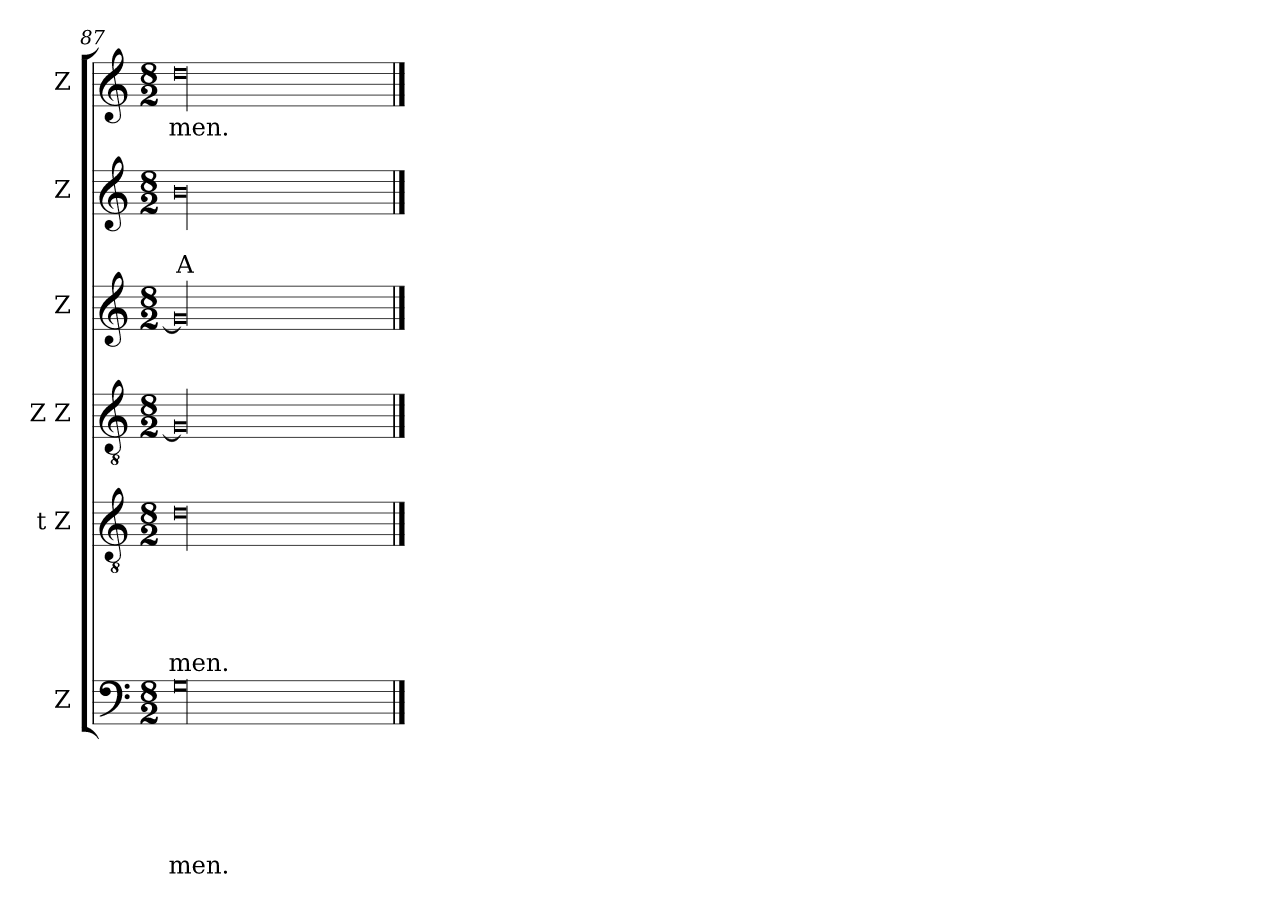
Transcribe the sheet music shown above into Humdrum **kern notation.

**kern	**text	**text	**text	**text	**text	**text	**kern	**text	**text	**text	**text	**text	**kern	**text	**kern	**text	**kern	**text	**text	**kern	**text
*part6	*part6	*part6	*part6	*part6	*part6	*part6	*part5	*part5	*part5	*part5	*part5	*part5	*part4	*part4	*part3	*part3	*part2	*part2	*part2	*part1	*part1
*staff6	*staff6	*staff6	*staff6	*staff6	*staff6	*staff6	*staff5	*staff5	*staff5	*staff5	*staff5	*staff5	*staff4	*staff4	*staff3	*staff3	*staff2	*staff2	*staff2	*staff1	*staff1
*I"Z	*	*	*	*	*	*	*I"t Z	*	*	*	*	*	*I"Z Z	*	*I"Z	*	*I"Z	*	*	*I"Z	*
*clefF4	*	*	*	*	*	*	*clefGv2	*	*	*	*	*	*clefGv2	*	*clefG2	*	*clefG2	*	*	*clefG2	*
*k[]	*	*	*	*	*	*	*k[]	*	*	*	*	*	*k[]	*	*k[]	*	*k[]	*	*	*k[]	*
*C:	*	*	*	*	*	*	*C:	*	*	*	*	*	*C:	*	*C:	*	*C:	*	*	*C:	*
*M8/2	*	*	*	*	*	*	*M8/2	*	*	*	*	*	*M8/2	*	*M8/2	*	*M8/2	*	*	*M8/2	*
=87	=87	=87	=87	=87	=87	=87	=87	=87	=87	=87	=87	=87	=87	=87	=87	=87	=87	=87	=87	=87	=87
!	!	!	!	!	!	!LO:LY:b	!	!	!	!	!	!LO:LY:b	!	!	!	!	!	!	!LO:LY:b	!	!LO:LY:b
00G	.	.	.	.	.	-men.	00d	.	.	.	.	-men.	00G]	.	00g]	.	00b	.	A-	00dd	-men.
==	==	==	==	==	==	==	==	==	==	==	==	==	==	==	==	==	==	==	==	==	==
*-	*-	*-	*-	*-	*-	*-	*-	*-	*-	*-	*-	*-	*-	*-	*-	*-	*-	*-	*-	*-	*-
